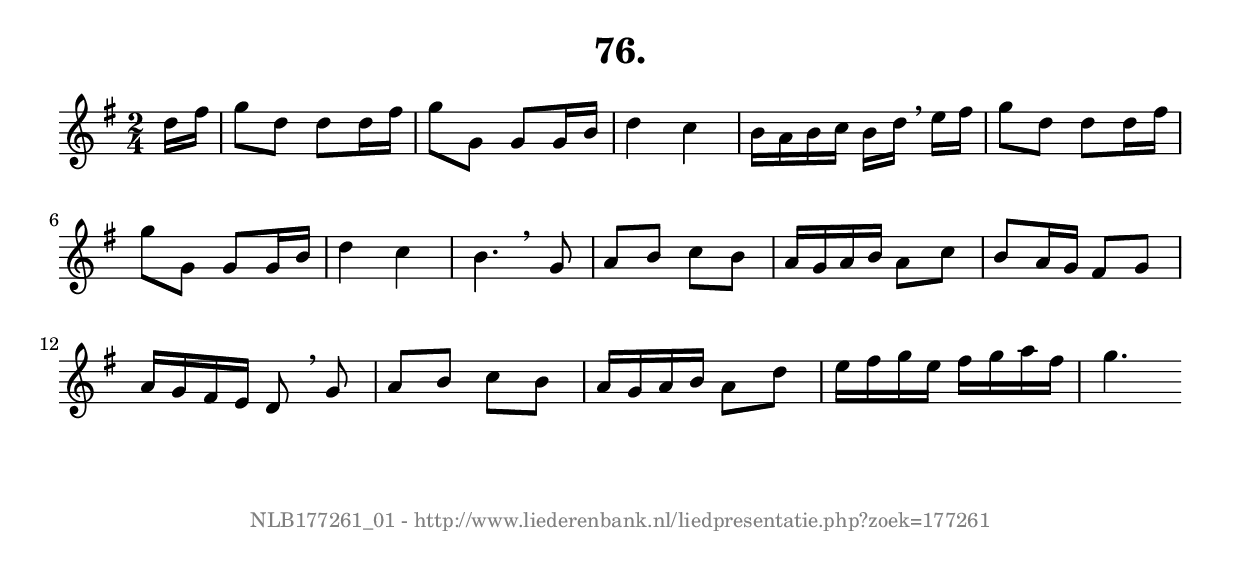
%
% produced by wce2krn 1.64 (7 June 2014)
%
\version"2.16"
#(append! paper-alist '(("long" . (cons (* 210 mm) (* 2000 mm)))))
#(set-default-paper-size "long")
sb = {\breathe}
mBreak = {\breathe }
bBreak = {\breathe }
x = {\once\override NoteHead #'style = #'cross }
gl=\glissando
itime={\override Staff.TimeSignature #'stencil = ##f }
ficta = {\once\set suggestAccidentals = ##t}
fine = {\once\override Score.RehearsalMark #'self-alignment-X = #1 \mark \markup {\italic{Fine}}}
dc = {\once\override Score.RehearsalMark #'self-alignment-X = #1 \mark \markup {\italic{D.C.}}}
dcf = {\once\override Score.RehearsalMark #'self-alignment-X = #1 \mark \markup {\italic{D.C. al Fine}}}
dcc = {\once\override Score.RehearsalMark #'self-alignment-X = #1 \mark \markup {\italic{D.C. al Coda}}}
ds = {\once\override Score.RehearsalMark #'self-alignment-X = #1 \mark \markup {\italic{D.S.}}}
dsf = {\once\override Score.RehearsalMark #'self-alignment-X = #1 \mark \markup {\italic{D.S. al Fine}}}
dsc = {\once\override Score.RehearsalMark #'self-alignment-X = #1 \mark \markup {\italic{D.S. al Coda}}}
pv = {\set Score.repeatCommands = #'((volta "1"))}
sv = {\set Score.repeatCommands = #'((volta "2"))}
tv = {\set Score.repeatCommands = #'((volta "3"))}
qv = {\set Score.repeatCommands = #'((volta "4"))}
xv = {\set Score.repeatCommands = #'((volta #f))}
\header{ tagline = ""
title = "76."
}
\score {{
\key g \major
\relative g'
{
\set melismaBusyProperties = #'()
\partial 32*4
\time 2/4
\tempo 4=120
\override Score.MetronomeMark #'transparent = ##t
\override Score.RehearsalMark #'break-visibility = #(vector #t #t #f)
d'16 fis g8 d d d16 fis g8 g, g g16 b d4 c b16 a b c b d \sb e fis g8 d d d16 fis g8 g, g g16 b d4 c b4. \bar ":|:" \bBreak
g8 a b c b a16 g a b a8 c b a16 g fis8 g a16 g fis e d8 \sb g a b c b a16 g a b a8 d e16 fis g e fis g a fis g4. \bar ":|"
 }}
 \midi { }
 \layout {
            indent = 0.0\cm
}
}
\markup { \vspace #0 } \markup { \with-color #grey \fill-line { \center-column { \smaller "NLB177261_01 - http://www.liederenbank.nl/liedpresentatie.php?zoek=177261" } } }
